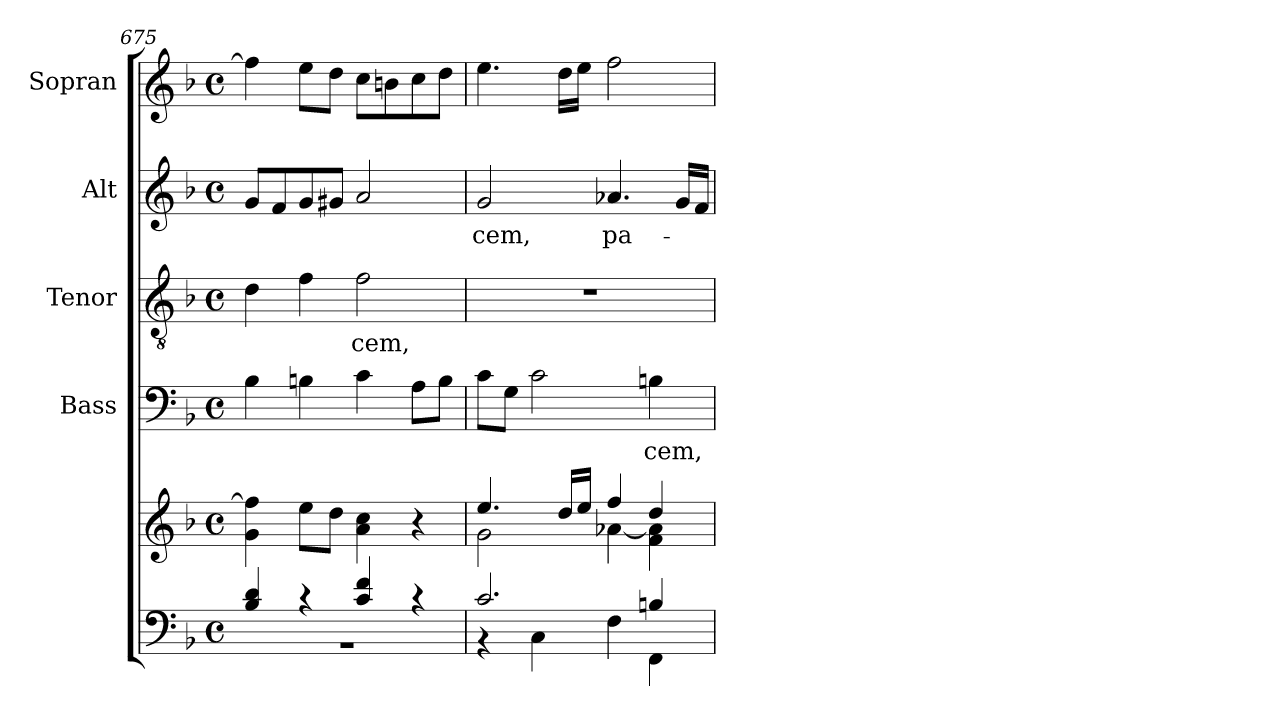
**kern	**kern	**kern	**text	**kern	**text	**kern	**text	**kern
*part5	*part5	*part4	*part4	*part3	*part3	*part2	*part2	*part1
*staff6	*staff5	*staff4	*staff4	*staff3	*staff3	*staff2	*staff2	*staff1
*	*	*I"Bass	*	*I"Tenor	*	*I"Alt	*	*I"Sopran
*	*	*I'B.	*	*I'T.	*	*I'A.	*	*I'S.
*clefF4	*clefG2	*clefF4	*	*clefGv2	*	*clefG2	*	*clefG2
*k[b-]	*k[b-]	*k[b-]	*	*k[b-]	*	*k[b-]	*	*k[b-]
*F:	*F:	*F:	*	*F:	*	*F:	*	*F:
*M4/4	*M4/4	*M4/4	*	*M4/4	*	*M4/4	*	*M4/4
*met(c)	*met(c)	*met(c)	*	*met(c)	*	*met(c)	*	*met(c)
=675	=675	=675	=675	=675	=675	=675	=675	=675
*^	*	*	*	*	*	*	*	*
4B-/ 4d/	1rBB	4g\ 4ff\]	4B-\	.	4d\	.	8g/L	.	4ff\]
.	.	.	.	.	.	.	8f/	.	.
4rc	.	8ee\L	4Bn\	.	4f\	.	8g/	.	8ee\L
.	.	8dd\J	.	.	.	.	8g#X/J	.	8dd\J
!	!	!	!	!	!	!LO:LY:b	!	!	!
4c/ 4f/	.	4a\ 4cc\	4c\	.	2f\	-cem,	2a/	.	8cc\L
.	.	.	.	.	.	.	.	.	8bn\
4rc	.	4r	8A\L	.	.	.	.	.	8cc\
.	.	.	8B\J	.	.	.	.	.	8dd\J
=676	=676	=676	=676	=676	=676	=676	=676	=676	=676
*	*	*^	*	*	*	*	*	*	*
!	!	!	!	!	!	!	!	!	!LO:LY:b	!
2.c/	4rBB	4.ee/	2g\	8c\L	.	1r	.	2g/	-cem,	4.ee\
.	.	.	.	8G\J	.	.	.	.	.	.
.	4C\	.	.	2c\	.	.	.	.	.	.
.	.	16dd/LL	.	.	.	.	.	.	.	16dd\LL
.	.	16ee/JJ	.	.	.	.	.	.	.	16ee\JJ
!	!	!	!	!	!	!	!	!	!LO:LY:b	!
.	4F\	4ff/	[<4a-X\	.	.	.	.	4.a-X/	pa-	2ff\
!	!	!	!	!	!LO:LY:b	!	!	!	!	!
4Bn/	4FF\	4dd/	4f\ 4a-\]	4Bn\	-cem,	.	.	.	.	.
.	.	.	.	.	.	.	.	16g/LL	.	.
.	.	.	.	.	.	.	.	16f/JJ	.	.
*v	*v	*	*	*	*	*	*	*	*	*
*	*v	*v	*	*	*	*	*	*	*
=	=	=	=	=	=	=	=	=
*-	*-	*-	*-	*-	*-	*-	*-	*-
